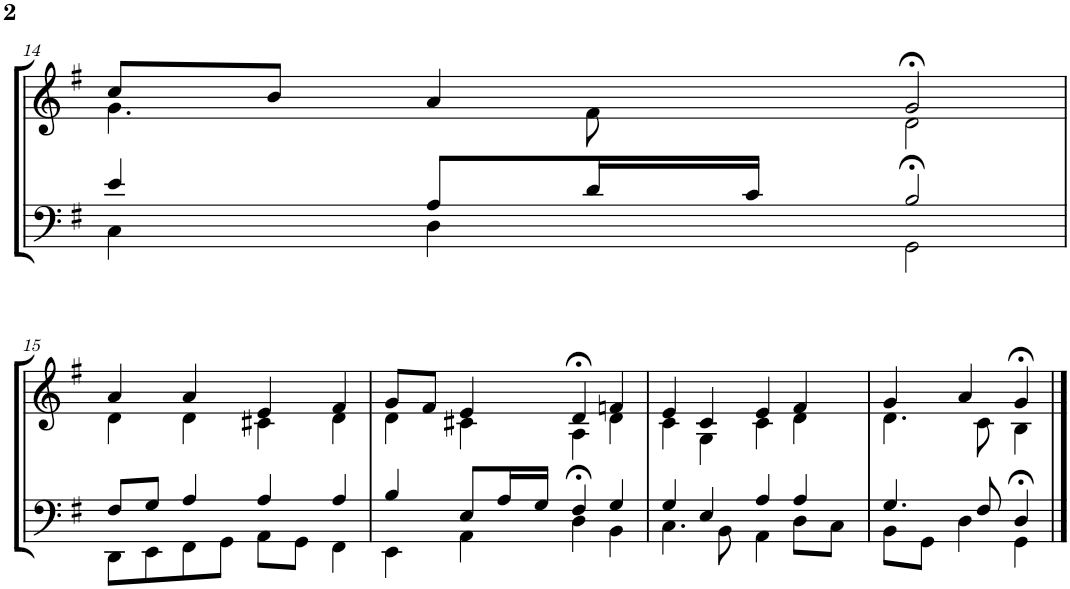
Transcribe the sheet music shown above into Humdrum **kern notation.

**kern	**kern
*part2	*part1
*staff2	*staff1
*I"Tenor/Baß	*I"Sopran/Alt
!!LO:PB:g=z
*clefF4	*clefG2
*k[f#]	*k[f#]
*M4/4	*M4/4
=14	=14
*^	*^
4e/	4C\	8cc/L	4.g\
.	.	8b/J	.
8A/L	4D\	4a/	.
16d/L	.	.	8f#\
16c/JJ	.	.	.
2B/	2GG>\	2g>/	2d\
!!LO:LB:g=z	!!
=15	=15	=15	=15
8F#/L	8DD\L	4a/	4d\
8G/J	8EE\	.	.
4A/	8FF#\	4a/	4d\
.	8GG\J	.	.
4A/	8AA\L	4e/	4c#X\
.	8GG\J	.	.
4A/	4FF#\	4f#/	4d\
=16	=16	=16	=16
4B/	4EE\	8g/L	4d\
.	.	8f#/J	.
8E/L	4AA\	4e/	4c#X\
16A/L	.	.	.
16G/JJ	.	.	.
4F#/	4D>\	4d>/	4A\
4G/	4BB\	4fn/	4d\
=17	=17	=17	=17
4G/	4.C\	4e/	4c\
4E/	.	4c/	4G\
.	8BB\	.	.
4A/	4AA\	4e/	4c\
4A/	8D\L	4f#/	4d\
.	8C\J	.	.
=18	=18	=18	=18
4.G/	8BB\L	4g/	4.d\
.	8GG\J	.	.
.	4D\	4a/	.
8F#/	.	.	8c\
4D/	4GG>\	4g>/	4B\
*v	*v	*	*
*	*v	*v
==	==
*-	*-
